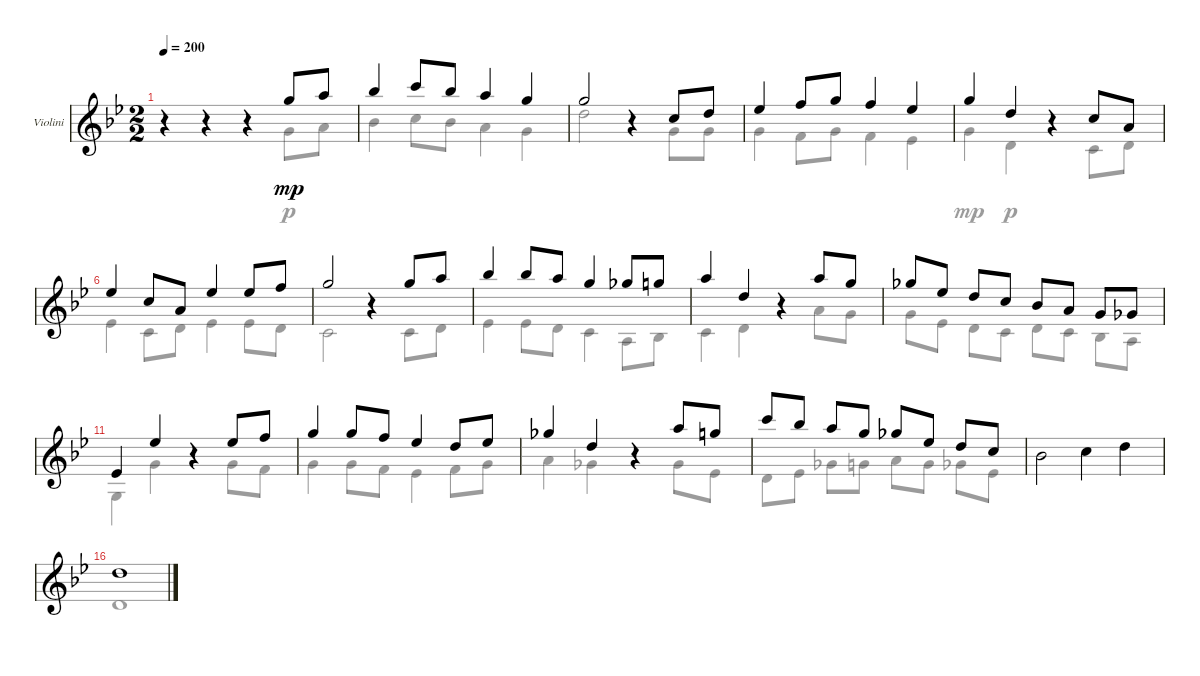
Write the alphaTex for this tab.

\defaultSystemsLayout 4
\bracketExtendMode groupsimilarinstruments
\useSystemSignSeparator
\firstSystemTrackNameOrientation horizontal
\otherSystemsTrackNameOrientation horizontal
\defaultBarNumberDisplay FirstOfSystem
\track ("Violino" "Violini") {multiBarRest instrument violin}
\staff {score}
\tuning (E5 A4 D4 G3)
\voice
\ts (2 2)
\tempo 200
\clef g2
\ks gminor
r.4{dy mp instrument violin} r.4 r.4 3.1.8 5.1.8 |
6.1.4 8.1.8 6.1.8 5.1.4 3.1.4 |
3.1.2 r.4 3.2.8 5.2.8 |
6.2.4 8.2.8 10.2.8 8.2.4 6.2.4 |
10.2.4 5.2.4 r.4 3.2.8 0.2.8 |
6.2.4 3.2.8 0.2.8 6.2.4 6.2.8 1.1.8 |
3.1.2 r.4 3.1.8 5.1.8 |
6.1.4 6.1.8 5.1.8 3.1.4 2.1.8 3.1.8 |
5.1.4 5.2.4 r.4 5.1.8 3.1.8 |
2.1.8 6.2.8 5.2.8 3.2.8 1.2.8 0.2.8 5.3.8 4.3.8 |
1.3.4 6.2.4 r.4 6.2.8 8.2.8 |
10.2.4 10.2.8 8.2.8 6.2.4 5.2.8 6.2.8 |
9.2.4 5.2.4 r.4 5.1.8 3.1.8 |
8.1.8 6.1.8 5.1.8 3.1.8 2.1.8 6.2.8 5.2.8 3.2.8 |
1.2.2 3.2.4 5.2.4 |
19.4.1
\voice
\clef g2
\ottava regular
\simile none
\ks gminor
r.4{dy p} r.4 r.4 5.3.8 0.2.8 |
1.2.4 3.2.8 1.2.8 0.2.4 5.3.4 |
5.2.2 r.4 5.3.8 5.3.8 |
5.3.4 3.3.8 5.3.8 10.4.4 8.4.4 |
5.3.4{dy mp} 0.3.4{dy p} r.4 5.4.8 0.3.8 |
1.3.4 5.4.8 0.3.8 8.4.4 1.3.8 0.3.8 |
5.4.2 r.4 5.4.8 0.3.8 |
8.4.4 8.4.8 0.3.8 5.4.4 2.4.8 3.4.8 |
5.4.4 0.3.4 r.4 0.2.8 5.3.8 |
4.3.8 1.3.8 0.3.8 5.4.8 0.3.8 5.4.8 3.4.8 2.4.8 |
0.4.4 5.3.4 r.4 5.3.8 10.4.8 |
5.3.4 12.4.8 10.4.8 8.4.4 3.3.8 5.3.8 |
7.3.4 11.4.4 r.4 4.3.8 1.3.8 |
0.3.8 1.3.8 4.3.8 12.4.8 0.2.8 12.4.8 4.3.8 1.3.8 |
|
0.3.1
